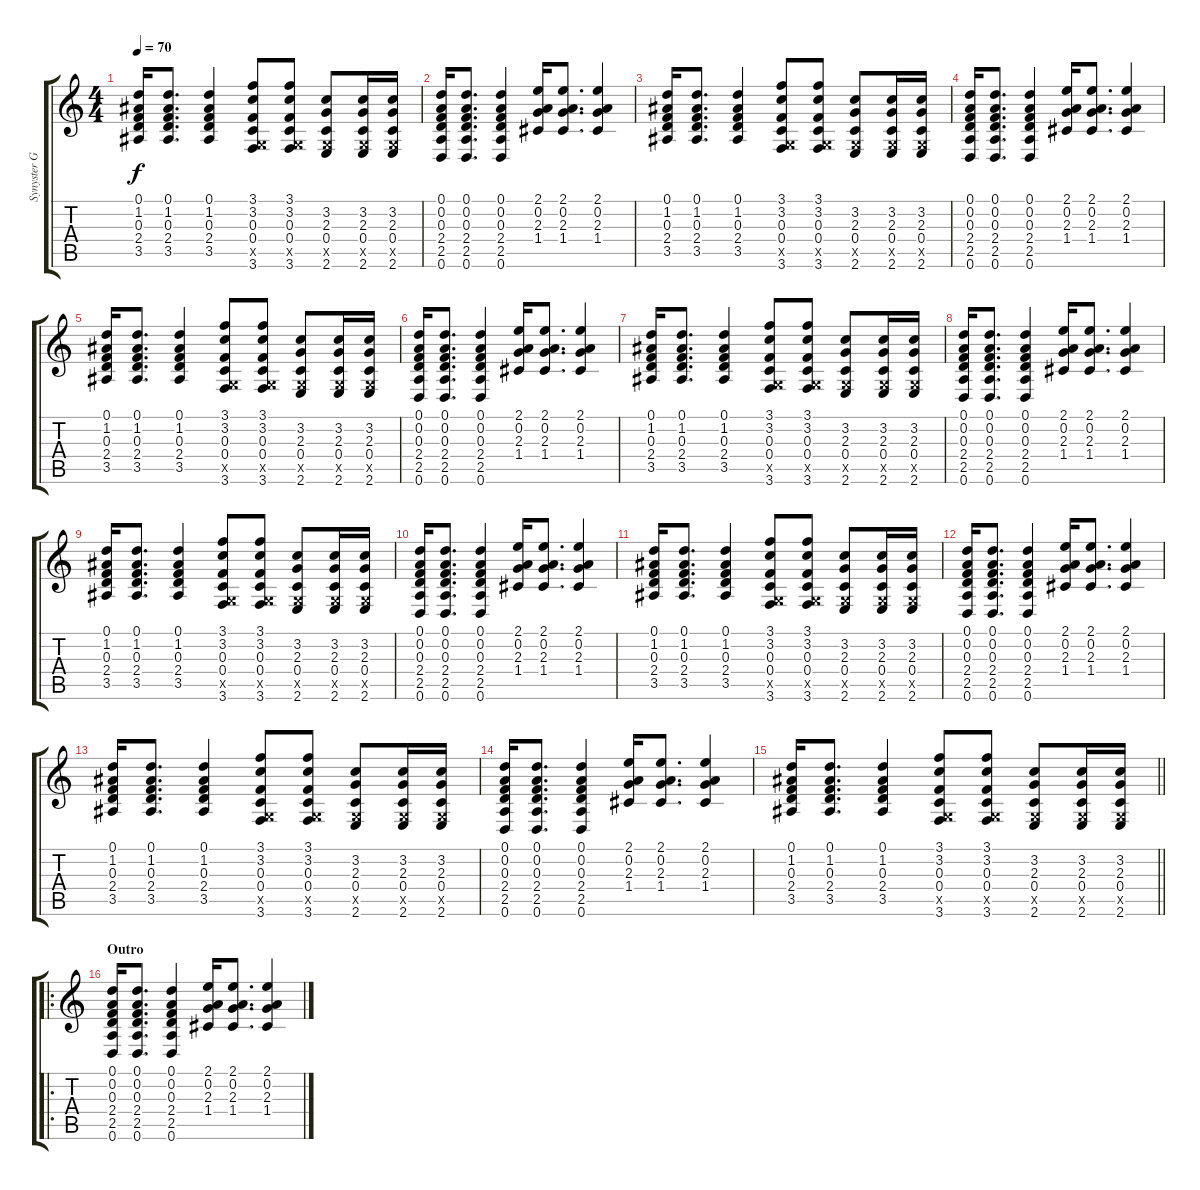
\track ("Synyster Gates | Gtr. 1 - 1step down" "Synyster G") {instrument acousticguitarsteel}
\staff {score tabs}
\tuning (D4 A3 F3 C3 G2 D2) {hide}
\ts (4 4)
\tempo 70
\clef g2
\ks c
(0.1 1.2 0.3 2.4 3.5).16{dy f} (0.1 1.2 0.3 2.4 3.5).8{d} (0.1 1.2 0.3 2.4 3.5).4 (3.1 3.2 0.3 0.4 0.5{x} 3.6).8 (3.1 3.2 0.3 0.4 0.5{x} 3.6).8 (3.2 2.3 0.4 0.5{x} 2.6).8 (3.2 2.3 0.4 0.5{x} 2.6).16 (3.2 2.3 0.4 0.5{x} 2.6).16 |
(0.1 0.2 0.3 2.4 2.5 0.6).16 (0.1 0.2 0.3 2.4 2.5 0.6).8{d} (0.1 0.2 0.3 2.4 2.5 0.6).4 (2.1 0.2 2.3 1.4).16 (2.1 0.2 2.3 1.4).8{d} (2.1 0.2 2.3 1.4).4 |
(0.1 1.2 0.3 2.4 3.5).16 (0.1 1.2 0.3 2.4 3.5).8{d} (0.1 1.2 0.3 2.4 3.5).4 (3.1 3.2 0.3 0.4 0.5{x} 3.6).8 (3.1 3.2 0.3 0.4 0.5{x} 3.6).8 (3.2 2.3 0.4 0.5{x} 2.6).8 (3.2 2.3 0.4 0.5{x} 2.6).16 (3.2 2.3 0.4 0.5{x} 2.6).16 |
(0.1 0.2 0.3 2.4 2.5 0.6).16 (0.1 0.2 0.3 2.4 2.5 0.6).8{d} (0.1 0.2 0.3 2.4 2.5 0.6).4 (2.1 0.2 2.3 1.4).16 (2.1 0.2 2.3 1.4).8{d} (2.1 0.2 2.3 1.4).4 |
(0.1 1.2 0.3 2.4 3.5).16 (0.1 1.2 0.3 2.4 3.5).8{d} (0.1 1.2 0.3 2.4 3.5).4 (3.1 3.2 0.3 0.4 0.5{x} 3.6).8 (3.1 3.2 0.3 0.4 0.5{x} 3.6).8 (3.2 2.3 0.4 0.5{x} 2.6).8 (3.2 2.3 0.4 0.5{x} 2.6).16 (3.2 2.3 0.4 0.5{x} 2.6).16 |
(0.1 0.2 0.3 2.4 2.5 0.6).16 (0.1 0.2 0.3 2.4 2.5 0.6).8{d} (0.1 0.2 0.3 2.4 2.5 0.6).4 (2.1 0.2 2.3 1.4).16 (2.1 0.2 2.3 1.4).8{d} (2.1 0.2 2.3 1.4).4 |
(0.1 1.2 0.3 2.4 3.5).16 (0.1 1.2 0.3 2.4 3.5).8{d} (0.1 1.2 0.3 2.4 3.5).4 (3.1 3.2 0.3 0.4 0.5{x} 3.6).8 (3.1 3.2 0.3 0.4 0.5{x} 3.6).8 (3.2 2.3 0.4 0.5{x} 2.6).8 (3.2 2.3 0.4 0.5{x} 2.6).16 (3.2 2.3 0.4 0.5{x} 2.6).16 |
(0.1 0.2 0.3 2.4 2.5 0.6).16 (0.1 0.2 0.3 2.4 2.5 0.6).8{d} (0.1 0.2 0.3 2.4 2.5 0.6).4 (2.1 0.2 2.3 1.4).16 (2.1 0.2 2.3 1.4).8{d} (2.1 0.2 2.3 1.4).4 |
(0.1 1.2 0.3 2.4 3.5).16 (0.1 1.2 0.3 2.4 3.5).8{d} (0.1 1.2 0.3 2.4 3.5).4 (3.1 3.2 0.3 0.4 0.5{x} 3.6).8 (3.1 3.2 0.3 0.4 0.5{x} 3.6).8 (3.2 2.3 0.4 0.5{x} 2.6).8 (3.2 2.3 0.4 0.5{x} 2.6).16 (3.2 2.3 0.4 0.5{x} 2.6).16 |
(0.1 0.2 0.3 2.4 2.5 0.6).16 (0.1 0.2 0.3 2.4 2.5 0.6).8{d} (0.1 0.2 0.3 2.4 2.5 0.6).4 (2.1 0.2 2.3 1.4).16 (2.1 0.2 2.3 1.4).8{d} (2.1 0.2 2.3 1.4).4 |
(0.1 1.2 0.3 2.4 3.5).16 (0.1 1.2 0.3 2.4 3.5).8{d} (0.1 1.2 0.3 2.4 3.5).4 (3.1 3.2 0.3 0.4 0.5{x} 3.6).8 (3.1 3.2 0.3 0.4 0.5{x} 3.6).8 (3.2 2.3 0.4 0.5{x} 2.6).8 (3.2 2.3 0.4 0.5{x} 2.6).16 (3.2 2.3 0.4 0.5{x} 2.6).16 |
(0.1 0.2 0.3 2.4 2.5 0.6).16 (0.1 0.2 0.3 2.4 2.5 0.6).8{d} (0.1 0.2 0.3 2.4 2.5 0.6).4 (2.1 0.2 2.3 1.4).16 (2.1 0.2 2.3 1.4).8{d} (2.1 0.2 2.3 1.4).4 |
(0.1 1.2 0.3 2.4 3.5).16 (0.1 1.2 0.3 2.4 3.5).8{d} (0.1 1.2 0.3 2.4 3.5).4 (3.1 3.2 0.3 0.4 0.5{x} 3.6).8 (3.1 3.2 0.3 0.4 0.5{x} 3.6).8 (3.2 2.3 0.4 0.5{x} 2.6).8 (3.2 2.3 0.4 0.5{x} 2.6).16 (3.2 2.3 0.4 0.5{x} 2.6).16 |
(0.1 0.2 0.3 2.4 2.5 0.6).16 (0.1 0.2 0.3 2.4 2.5 0.6).8{d} (0.1 0.2 0.3 2.4 2.5 0.6).4 (2.1 0.2 2.3 1.4).16 (2.1 0.2 2.3 1.4).8{d} (2.1 0.2 2.3 1.4).4 |
\barLineRight lightlight
(0.1 1.2 0.3 2.4 3.5).16 (0.1 1.2 0.3 2.4 3.5).8{d} (0.1 1.2 0.3 2.4 3.5).4 (3.1 3.2 0.3 0.4 0.5{x} 3.6).8 (3.1 3.2 0.3 0.4 0.5{x} 3.6).8 (3.2 2.3 0.4 0.5{x} 2.6).8 (3.2 2.3 0.4 0.5{x} 2.6).16 (3.2 2.3 0.4 0.5{x} 2.6).16 |
\ro
\section ("" "Outro")
(0.1 0.2 0.3 2.4 2.5 0.6).16 (0.1 0.2 0.3 2.4 2.5 0.6).8{d} (0.1 0.2 0.3 2.4 2.5 0.6).4 (2.1 0.2 2.3 1.4).16 (2.1 0.2 2.3 1.4).8{d} (2.1 0.2 2.3 1.4).4
